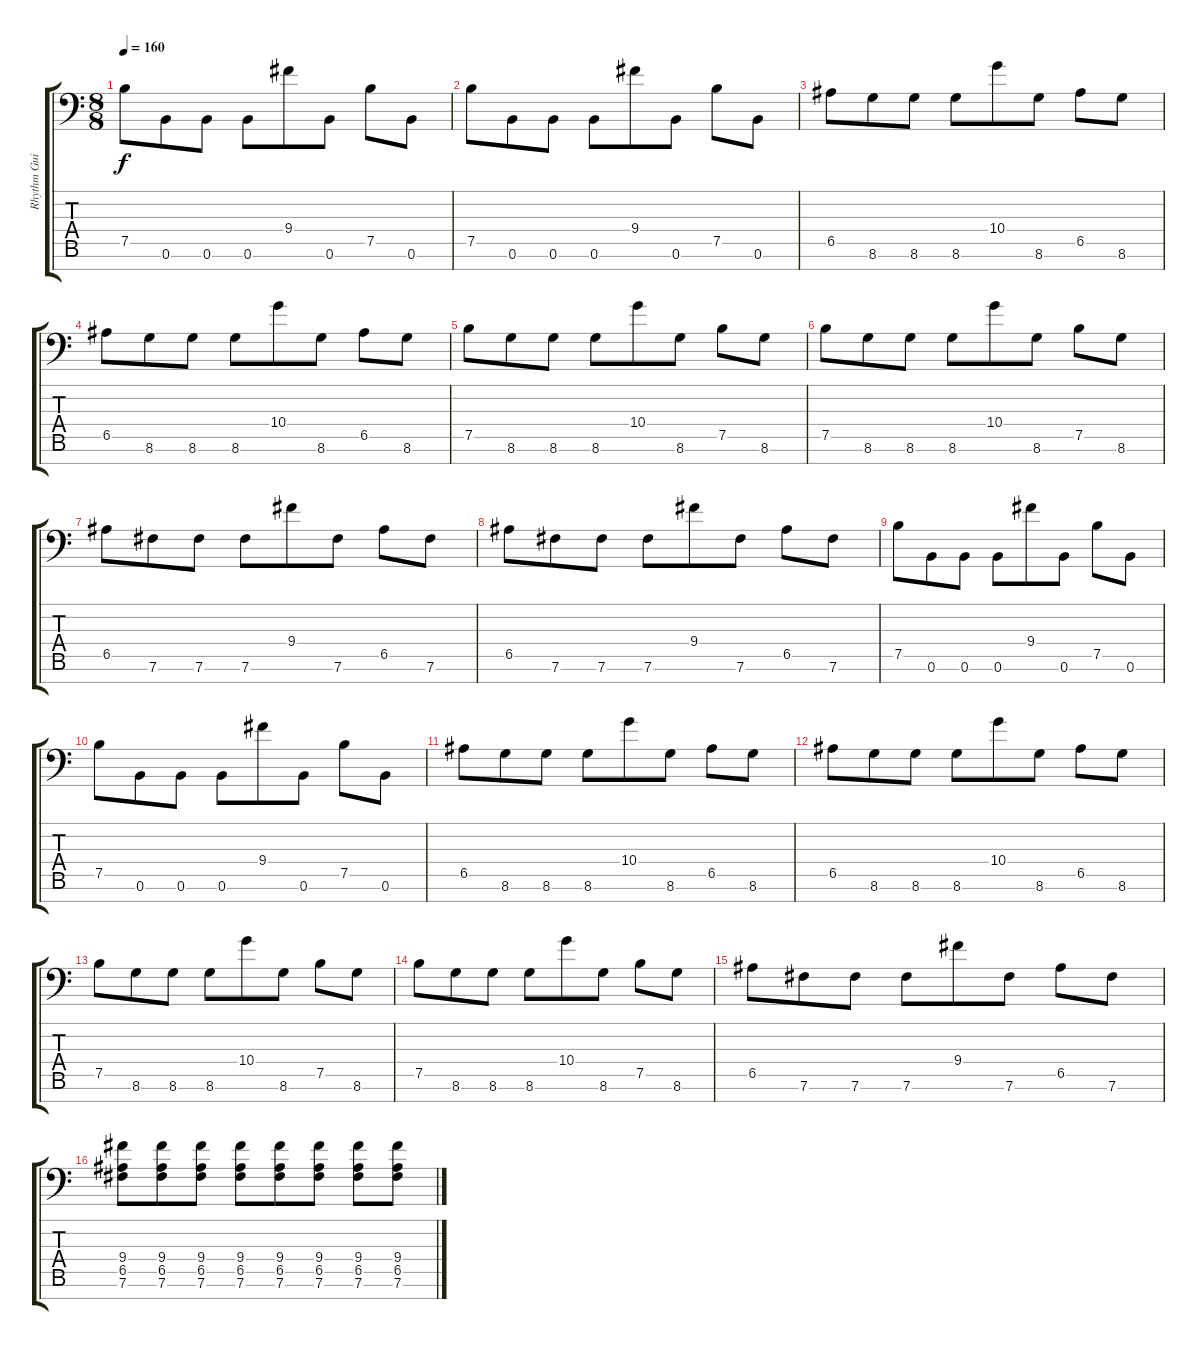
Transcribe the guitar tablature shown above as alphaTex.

\track ("Rhythm Guitar 1" "Rhythm Gui") {instrument overdrivenguitar}
\staff {score tabs}
\tuning (B3 G3 D3 A2 E2 B1 Gb1) {hide}
\ts (8 8)
\tempo 160
\clef f4
\ks c
7.5.8{dy f} 0.6.8 0.6.8 0.6.8 9.4.8 0.6.8 7.5.8 0.6.8 |
7.5.8 0.6.8 0.6.8 0.6.8 9.4.8 0.6.8 7.5.8 0.6.8 |
6.5.8 8.6.8 8.6.8 8.6.8 10.4.8 8.6.8 6.5.8 8.6.8 |
6.5.8 8.6.8 8.6.8 8.6.8 10.4.8 8.6.8 6.5.8 8.6.8 |
7.5.8 8.6.8 8.6.8 8.6.8 10.4.8 8.6.8 7.5.8 8.6.8 |
7.5.8 8.6.8 8.6.8 8.6.8 10.4.8 8.6.8 7.5.8 8.6.8 |
6.5.8 7.6.8 7.6.8 7.6.8 9.4.8 7.6.8 6.5.8 7.6.8 |
6.5.8 7.6.8 7.6.8 7.6.8 9.4.8 7.6.8 6.5.8 7.6.8 |
7.5.8 0.6.8 0.6.8 0.6.8 9.4.8 0.6.8 7.5.8 0.6.8 |
7.5.8 0.6.8 0.6.8 0.6.8 9.4.8 0.6.8 7.5.8 0.6.8 |
6.5.8 8.6.8 8.6.8 8.6.8 10.4.8 8.6.8 6.5.8 8.6.8 |
6.5.8 8.6.8 8.6.8 8.6.8 10.4.8 8.6.8 6.5.8 8.6.8 |
7.5.8 8.6.8 8.6.8 8.6.8 10.4.8 8.6.8 7.5.8 8.6.8 |
7.5.8 8.6.8 8.6.8 8.6.8 10.4.8 8.6.8 7.5.8 8.6.8 |
6.5.8 7.6.8 7.6.8 7.6.8 9.4.8 7.6.8 6.5.8 7.6.8 |
(9.4 6.5 7.6).8 (9.4 6.5 7.6).8 (9.4 6.5 7.6).8 (9.4 6.5 7.6).8 (9.4 6.5 7.6).8 (9.4 6.5 7.6).8 (9.4 6.5 7.6).8 (9.4 6.5 7.6).8
